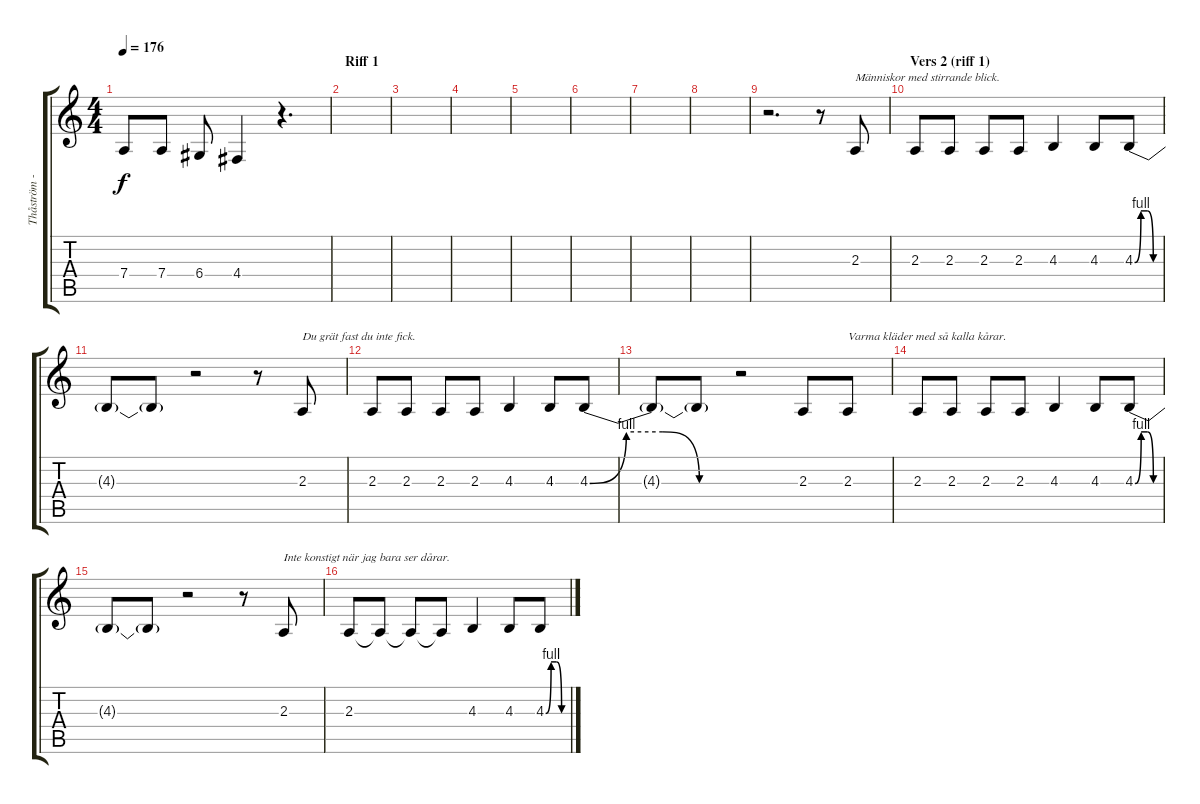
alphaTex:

\track ("Thåström - Sång" "Thåström -") {instrument lead6voice}
\staff {score tabs}
\tuning (E4 B3 G3 D3 A2 E2) {hide}
\ts (4 4)
\tempo 176
\clef g2
\ks c
7.4.8{dy f} 7.4.8 6.4.8 4.4.4 r.4{d} |
\section ("" "Riff 1")
|
|
|
|
|
|
|
r.2{d} r.8 2.3.8{txt "Människor med stirrande blick."} |
\section ("" "Vers 2 (riff 1)")
2.3.8 2.3.8 2.3.8 2.3.8 4.3.4 4.3.8 4.3{be (custom 0 0 15 4 30 4 45 0 60 0)}.8 |
4.3{t}.8 4.3{t}.8 r.2 r.8 2.3.8{txt "Du grät fast du inte fick."} |
2.3.8 2.3.8 2.3.8 2.3.8 4.3.4 4.3.8 4.3{be (custom 0 0 15 4 30 4 45 0 60 0)}.8 |
4.3{t}.8 4.3{t}.8 r.2 2.3.8 2.3.8{txt "Varma kläder med så kalla kårar."} |
2.3.8 2.3.8 2.3.8 2.3.8 4.3.4 4.3.8 4.3{be (custom 0 0 15 4 30 4 45 0 60 0)}.8 |
4.3{t}.8 4.3{t}.8 r.2 r.8 2.3.8{txt "Inte konstigt när jag bara ser dårar. "} |
2.3.8 2.3{t}.8 2.3{t}.8 2.3{t}.8 4.3.4 4.3.8 4.3{be (custom 0 0 15 4 30 4 45 0 60 0)}.8
